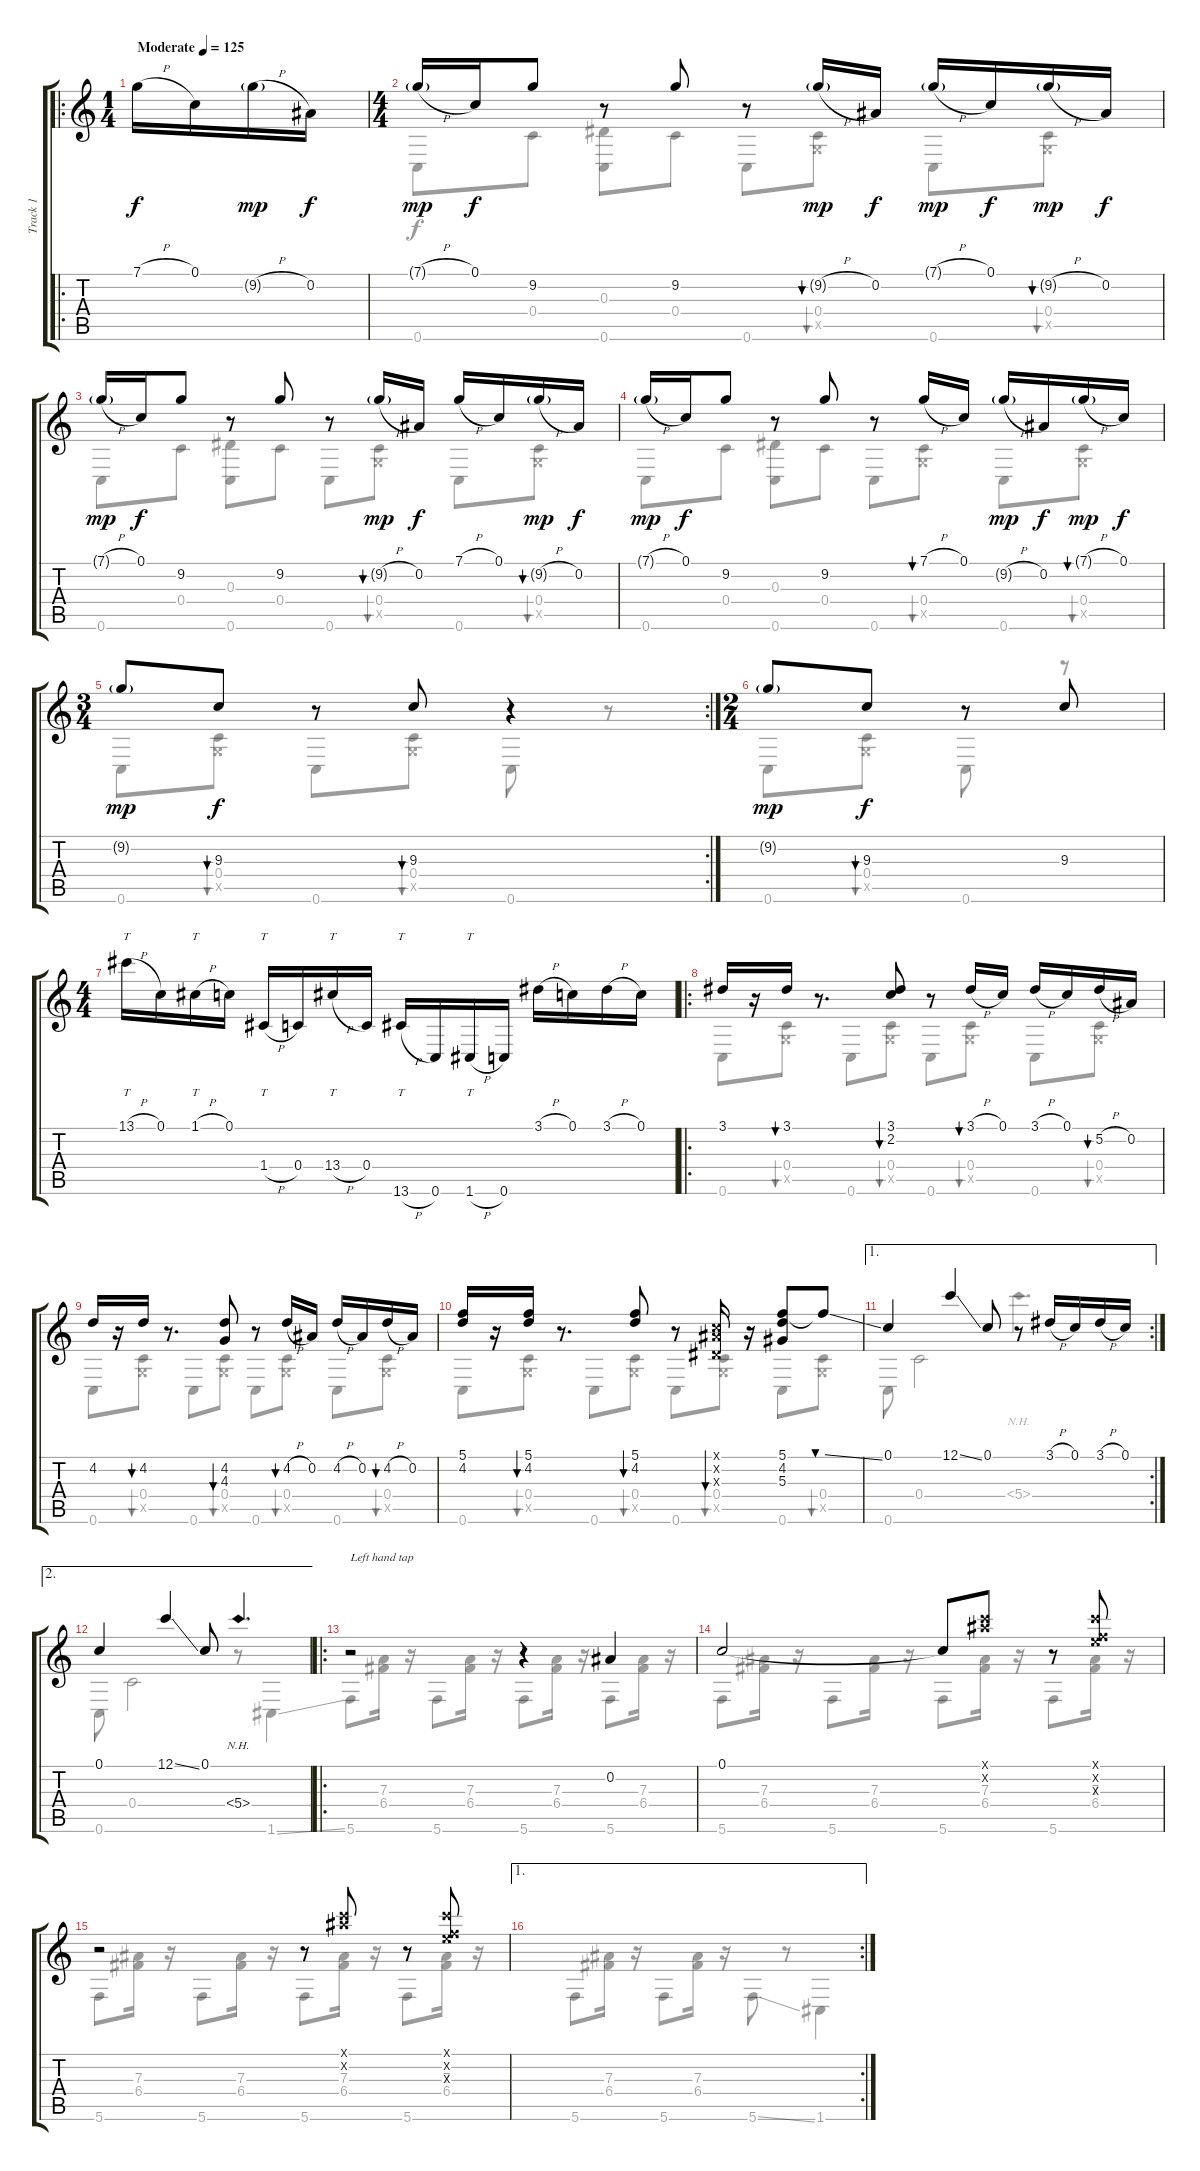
\track ("Track 1" "Track 1") {instrument acousticguitarsteel}
\staff {score tabs}
\tuning (C4 Bb3 Eb3 C3 G2 C2) {hide}
\voice
\ro
\ts (1 4)
\tempo (125 "Moderate")
\clef g2
\ks c
7.1{h}.16{dy f instrument acousticguitarsteel} 0.1.16 9.2{h g}.16{dy mp} 0.2.16{dy f} |
\ts (4 4)
7.1{h g}.16{dy mp} 0.1.16{dy f} 9.2.8 r.8 9.2.8 r.8 9.2{h g}.16{bu 60 dy mp} 0.2.16{dy f} 7.1{h g}.16{dy mp} 0.1.16{dy f} 9.2{h g}.16{bu 60 dy mp} 0.2.16{dy f} |
7.1{h g}.16{dy mp} 0.1.16{dy f} 9.2.8 r.8 9.2.8 r.8 9.2{h g}.16{bu 60 dy mp} 0.2.16{dy f} 7.1{h}.16 0.1.16 9.2{h g}.16{bu 60 dy mp} 0.2.16{dy f} |
7.1{h g}.16{dy mp} 0.1.16{dy f} 9.2.8 r.8 9.2.8 r.8 7.1{h}.16{bu 60} 0.1.16 9.2{h g}.16{dy mp} 0.2.16{dy f} 7.1{h g}.16{bu 60 dy mp} 0.1.16{dy f} |
\rc 2
\ts (3 4)
9.2{g}.8{dy mp} 9.3.8{bu 60 dy f} r.8 9.3.8{bu 60} r.4 |
\ts (2 4)
9.2{g}.8{dy mp} 9.3.8{bu 60 dy f} r.8 9.3.8 |
\ts (4 4)
13.1{h}.16{tt} 0.1.16 1.1{h}.16{tt} 0.1.16 1.4{h}.16{tt} 0.4.16 13.4{h}.16{tt} 0.4.16 13.6{h}.16{tt} 0.6.16 1.6{h}.16{tt} 0.6.16 3.1{h}.16 0.1.16 3.1{h}.16 0.1.16 |
\ro
3.1.16 r.16 3.1.16{bu 60} r.8{d} (3.1 2.2).8{bu 60} r.8 3.1{h}.16{bu 60} 0.1.16 3.1{h}.16 0.1.16 5.2{h}.16{bu 60} 0.2.16 |
4.2.16 r.16 4.2.16{bu 60} r.8{d} (4.2 4.3).8{bu 60} r.8 4.2{h}.16{bu 60} 0.2.16 4.2{h}.16 0.2.16 4.2{h}.16{bu 60} 0.2.16 |
(5.1 4.2).16 r.16 (5.1 4.2).16{bu 60} r.8{d} (5.1 4.2).8{bu 60} r.8 (0.1{x} 0.2{x} 0.3{x}).16{bu 60} r.16 (5.1 4.2 5.3).8 5.1{ss t}.8{bu 60} |
\ae 1
\rc 2
0.1.4 12.1{ss}.4 0.1.8 r.8 3.1{h}.16 0.1.16 3.1{h}.16 0.1.16 |
\ae 2
0.1.4 12.1{ss}.4 0.1.8 5.4{nh}.4{d} |
\ro
r.2{txt "Left hand tap"} r.4 0.2.4 |
0.1.2 0.1{t}.8 (12.1{x} 12.2{x}).8 r.8 (12.1{x} 7.2{x} 13.3{x}).8 |
r.2 r.8 (12.1{x} 12.2{x}).8 r.8 (12.1{x} 7.2{x} 13.3{x}).8 |
\ae 1
\rc 2
\voice
\clef g2
\ottava regular
\simile none
\ks c
|
0.6.8 0.4.8 (0.3 0.6).8 0.4.8 0.6.8 (0.4 0.5{x}).8{bu 60} 0.6.8 (0.4 0.5{x}).8{bu 60} |
0.6.8 0.4.8 (0.3 0.6).8 0.4.8 0.6.8 (0.4 0.5{x}).8{bu 60} 0.6.8 (0.4 0.5{x}).8{bu 60} |
0.6.8 0.4.8 (0.3 0.6).8 0.4.8 0.6.8 (0.4 0.5{x}).8{bu 60} 0.6.8 (0.4 0.5{x}).8{bu 60} |
0.6.8 (0.4 0.5{x}).8{bu 60} 0.6.8 (0.4 0.5{x}).8{bu 60} 0.6.8 r.8 |
0.6.8 (0.4 0.5{x}).8{bu 60} 0.6.8 r.8 |
|
0.6.8 (0.4 0.5{x}).8{bu 60} 0.6.8 (0.4 0.5{x}).8{bu 60} 0.6.8 (0.4 0.5{x}).8{bu 60} 0.6.8 (0.4 0.5{x}).8{bu 60} |
0.6.8 (0.4 0.5{x}).8{bu 60} 0.6.8 (0.4 0.5{x}).8{bu 60} 0.6.8 (0.4 0.5{x}).8{bu 60} 0.6.8 (0.4 0.5{x}).8{bu 60} |
0.6.8 (0.4 0.5{x}).8{bu 60} 0.6.8 (0.4 0.5{x}).8{bu 60} 0.6.8 (0.4 0.5{x}).8{bu 60} 0.6.8 (0.4 0.5{x}).8{bu 60} |
0.6.8 0.4.2 5.4{nh}.4{d} |
0.6.8 0.4.2 r.8 1.6{ss}.4 |
5.6.8 (7.3 6.4).16 r.16 5.6.8 (7.3 6.4).16 r.16 5.6.8 (7.3 6.4).16 r.16 5.6.8 (7.3 6.4).16 r.16 |
5.6.8 (7.3 6.4).16 r.16 5.6.8 (7.3 6.4).16 r.16 5.6.8 (7.3 6.4).16 r.16 5.6.8 (7.3 6.4).16 r.16 |
5.6.8 (7.3 6.4).16 r.16 5.6.8 (7.3 6.4).16 r.16 5.6.8 (7.3 6.4).16 r.16 5.6.8 (7.3 6.4).16 r.16 |
5.6.8 (7.3 6.4).16 r.16 5.6.8 (7.3 6.4).16 r.16 5.6{ss}.8 r.8 1.6.4
